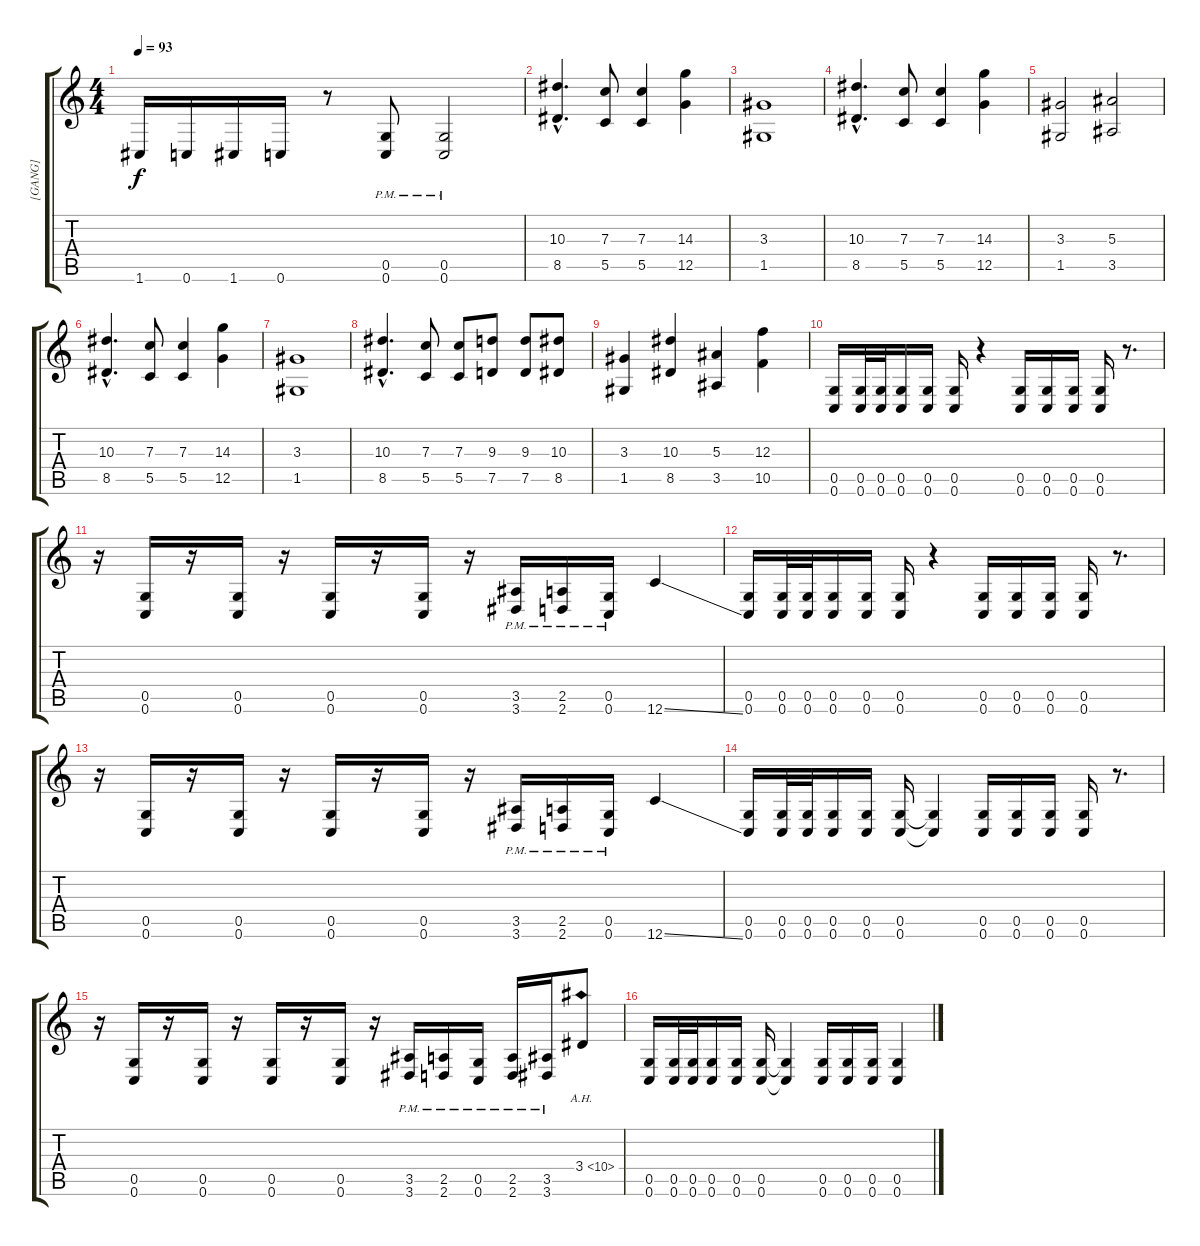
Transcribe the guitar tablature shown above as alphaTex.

\track ("[GANG]" "[GANG]") {instrument distortionguitar}
\staff {score tabs}
\tuning (D4 A3 F3 C3 G2 C2) {hide}
\ts (4 4)
\tempo 93
\clef g2
\ks c
1.6.16{dy f instrument distortionguitar} 0.6.16 1.6.16 0.6.16 r.8 (0.5{pm} 0.6).8 (0.5{pm} 0.6).2 |
(10.3{hac} 8.5{hac}).4{d} (7.3 5.5).8 (7.3 5.5).4 (14.3 12.5).4 |
(3.3 1.5).1 |
(10.3{hac} 8.5{hac}).4{d} (7.3 5.5).8 (7.3 5.5).4 (14.3 12.5).4 |
(3.3 1.5).2 (5.3 3.5).2 |
(10.3{hac} 8.5{hac}).4{d} (7.3 5.5).8 (7.3 5.5).4 (14.3 12.5).4 |
(3.3 1.5).1 |
(10.3{hac} 8.5{hac}).4{d} (7.3 5.5).8 (7.3 5.5).8 (9.3 7.5).8 (9.3 7.5).8 (10.3 8.5).8 |
(3.3 1.5).4 (10.3 8.5).4 (5.3 3.5).4 (12.3 10.5).4 |
(0.5 0.6).16 (0.5 0.6).32 (0.5 0.6).32 (0.5 0.6).16 (0.5 0.6).16 (0.5 0.6).16 r.4 (0.5 0.6).16 (0.5 0.6).16 (0.5 0.6).16 (0.5 0.6).16 r.8{d} |
r.16 (0.5 0.6).16 r.16 (0.5 0.6).16 r.16 (0.5 0.6).16 r.16 (0.5 0.6).16 r.16 (3.5{pm} 3.6).16 (2.5{pm} 2.6).16 (0.5{pm} 0.6).16 12.6{ss}.4 |
(0.5 0.6).16 (0.5 0.6).32 (0.5 0.6).32 (0.5 0.6).16 (0.5 0.6).16 (0.5 0.6).16 r.4 (0.5 0.6).16 (0.5 0.6).16 (0.5 0.6).16 (0.5 0.6).16 r.8{d} |
r.16 (0.5 0.6).16 r.16 (0.5 0.6).16 r.16 (0.5 0.6).16 r.16 (0.5 0.6).16 r.16 (3.5{pm} 3.6).16 (2.5{pm} 2.6).16 (0.5{pm} 0.6).16 12.6{ss}.4 |
(0.5 0.6).16 (0.5 0.6).32 (0.5 0.6).32 (0.5 0.6).16 (0.5 0.6).16 (0.5 0.6).16 (0.5{t} 0.6{t}).4 (0.5 0.6).16 (0.5 0.6).16 (0.5 0.6).16 (0.5 0.6).16 r.8{d} |
r.16 (0.5 0.6).16 r.16 (0.5 0.6).16 r.16 (0.5 0.6).16 r.16 (0.5 0.6).16 r.16 (3.5{pm} 3.6).16 (2.5{pm} 2.6).16 (0.5{pm} 0.6).16 (2.5{pm} 2.6).16 (3.5{pm} 3.6).16 3.4{ah 7}.8 |
(0.5 0.6).16 (0.5 0.6).32 (0.5 0.6).32 (0.5 0.6).16 (0.5 0.6).16 (0.5 0.6).16 (0.5{t} 0.6{t}).4 (0.5 0.6).16 (0.5 0.6).16 (0.5 0.6).16 (0.5 0.6).4
